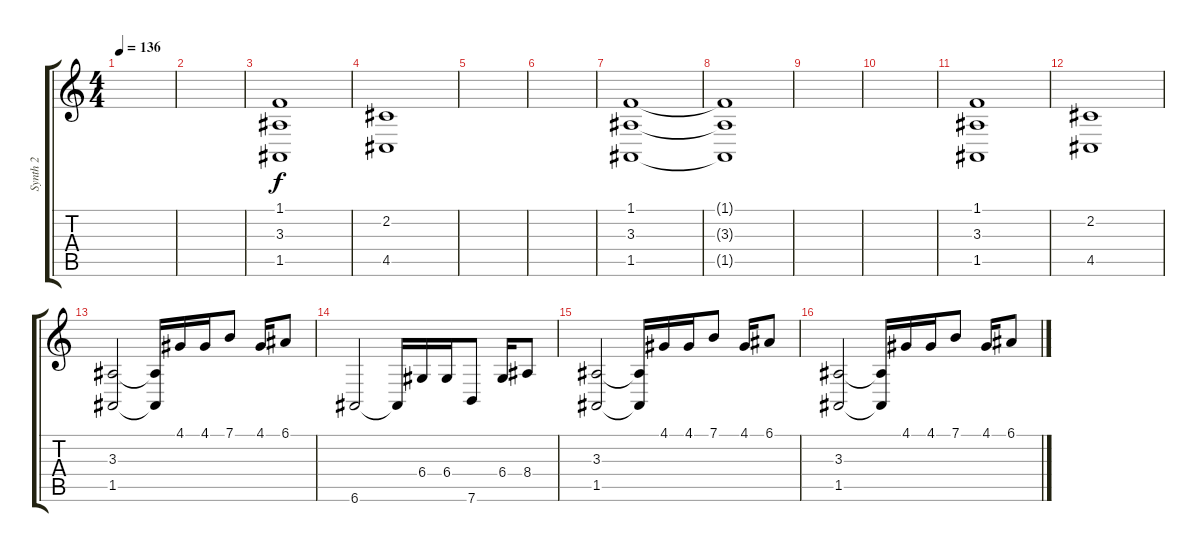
\track ("Synth 2" "Synth 2") {instrument lead2sawtooth}
\staff {score tabs}
\tuning (E4 B3 G3 D3 A2 E2) {hide}
\ts (4 4)
\tempo 136
\clef g2
\ks c
|
|
(1.1 3.3 1.5).1 |
(2.2 4.5).1 |
|
|
(1.1 3.3 1.5).1 |
(1.1{t} 3.3{t} 1.5{t}).1 |
|
|
(1.1 3.3 1.5).1 |
(2.2 4.5).1 |
(3.3 1.5).2 (3.3{t} 1.5{t}).16 4.1.16 4.1.16 7.1.8 4.1.16 6.1.8 |
6.6.2 6.6{t}.16 6.4.16 6.4.16 7.6.8 6.4.16 8.4.8 |
(3.3 1.5).2 (3.3{t} 1.5{t}).16 4.1.16 4.1.16 7.1.8 4.1.16 6.1.8 |
(3.3 1.5).2 (3.3{t} 1.5{t}).16 4.1.16 4.1.16 7.1.8 4.1.16 6.1.8
